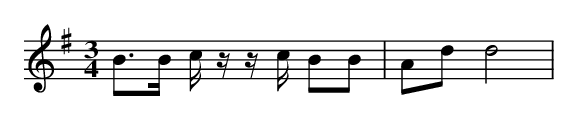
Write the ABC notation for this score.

X:1
M:3/4
L:1/16
K:G
B3B c zz c B2B2|A2d2 d8|
